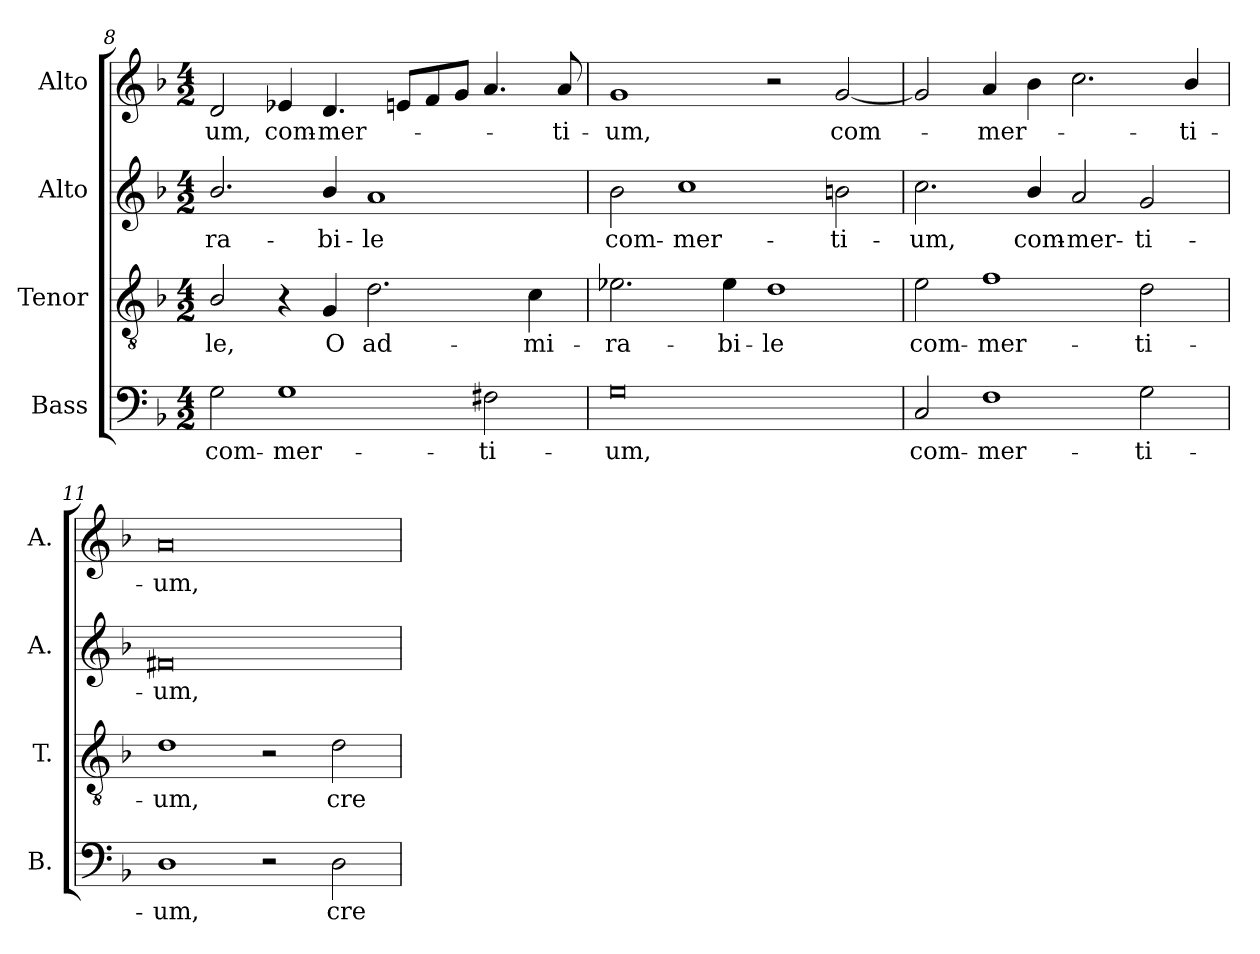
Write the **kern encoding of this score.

**kern	**text	**kern	**text	**kern	**text	**kern	**text
*part4	*part4	*part3	*part3	*part2	*part2	*part1	*part1
*staff4	*staff4	*staff3	*staff3	*staff2	*staff2	*staff1	*staff1
*I"Bass	*	*I"Tenor	*	*I"Alto	*	*I"Alto	*
*I'B.	*	*I'T.	*	*I'A.	*	*I'A.	*
*clefF4	*	*clefGv2	*	*clefG2	*	*clefG2	*
*	*	*ITrd7c12	*	*	*	*	*
*k[b-]	*	*k[b-]	*	*k[b-]	*	*k[b-]	*
*F:	*	*F:	*	*F:	*	*F:	*
*M4/2	*	*M4/2	*	*M4/2	*	*M4/2	*
=8	=8	=8	=8	=8	=8	=8	=8
!	!LO:LY:b:color=#000000	!	!	!	!	!	!
!	!	!	!LO:LY:b:color=#000000	!	!	!	!
!	!	!	!	!	!LO:LY:b:color=#000000	!	!
!	!	!	!	!	!	!	!LO:LY:b:color=#000000
2Gi\	com-	2BB-i/	-le,	2.b-i/	-ra-	2di/	-um,
!	!LO:LY:b:color=#000000	!	!	!	!	!	!
!	!	!	!	!	!	!	!LO:LY:b:color=#000000
1Gi	-mer-	4r	.	.	.	4e-Xi/	com-
!	!	!	!LO:LY:b:color=#000000	!	!	!	!
!	!	!	!	!	!LO:LY:b:color=#000000	!	!
!	!	!	!	!	!	!	!LO:LY:b:color=#000000
.	.	4GGi/	O	4b-i/	-bi-	4.di/	-mer-
!	!	!	!LO:LY:b:color=#000000	!	!	!	!
!	!	!	!	!	!LO:LY:b:color=#000000	!	!
.	.	2.Di\	ad-	1ai	-le	.	.
.	.	.	.	.	.	8eni/L	.
.	.	.	.	.	.	8fi/	.
.	.	.	.	.	.	8gi/J	.
!	!LO:LY:b:color=#000000	!	!	!	!	!	!
2F#Xi\	-ti-	.	.	.	.	4.ai/	.
!	!	!	!LO:LY:b:color=#000000	!	!	!	!
.	.	4Ci\	-mi-	.	.	.	.
!	!	!	!	!	!	!	!LO:LY:b:color=#000000
.	.	.	.	.	.	8ai/	-ti-
!!LO:LB:g=z
=9	=9	=9	=9	=9	=9	=9	=9
!	!LO:LY:b:color=#000000	!	!	!	!	!	!
!	!	!	!LO:LY:b:color=#000000	!	!	!	!
!	!	!	!	!	!LO:LY:b:color=#000000	!	!
!	!	!	!	!	!	!	!LO:LY:b:color=#000000
0Gi	-um,	2.E-Xi\	-ra-	2b-i\	com-	1gi	-um,
!	!	!	!	!	!LO:LY:b:color=#000000	!	!
.	.	.	.	1cci	-mer-	.	.
!	!	!	!LO:LY:b:color=#000000	!	!	!	!
.	.	4E-i\	-bi-	.	.	.	.
!	!	!	!LO:LY:b:color=#000000	!	!	!	!
.	.	1Di	-le	.	.	2r	.
!	!	!	!	!	!LO:LY:b:color=#000000	!	!
!	!	!	!	!	!	!	!LO:LY:b:color=#000000
.	.	.	.	2bni\	-ti-	[2gi/	com-
=10	=10	=10	=10	=10	=10	=10	=10
!	!LO:LY:b:color=#000000	!	!	!	!	!	!
!	!	!	!LO:LY:b:color=#000000	!	!	!	!
!	!	!	!	!	!LO:LY:b:color=#000000	!	!
2Ci/	com-	2Ei\	com-	2.cci\	-um,	2gi/]	.
!	!LO:LY:b:color=#000000	!	!	!	!	!	!
!	!	!	!LO:LY:b:color=#000000	!	!	!	!
!	!	!	!	!	!	!	!LO:LY:b:color=#000000
1Fi	-mer-	1Fi	-mer-	.	.	4ai/	-mer-
!	!	!	!	!	!LO:LY:b:color=#000000	!	!
.	.	.	.	4b-i/	com-	4b-i\	.
!	!	!	!	!	!LO:LY:b:color=#000000	!	!
.	.	.	.	2ai/	-mer-	2.cci\	.
!	!LO:LY:b:color=#000000	!	!	!	!	!	!
!	!	!	!LO:LY:b:color=#000000	!	!	!	!
!	!	!	!	!	!LO:LY:b:color=#000000	!	!
2Gi\	-ti-	2Di\	-ti-	2gi/	-ti-	.	.
!	!	!	!	!	!	!	!LO:LY:b:color=#000000
.	.	.	.	.	.	4b-i/	-ti-
=11	=11	=11	=11	=11	=11	=11	=11
!	!LO:LY:b:color=#000000	!	!	!	!	!	!
!	!	!	!LO:LY:b:color=#000000	!	!	!	!
!	!	!	!	!	!LO:LY:b:color=#000000	!	!
!	!	!	!	!	!	!	!LO:LY:b:color=#000000
1Di	-um,	1Di	-um,	0f#Xi	-um,	0ai	-um,
2r	.	2r	.	.	.	.	.
!	!LO:LY:b:color=#000000	!	!	!	!	!	!
!	!	!	!LO:LY:b:color=#000000	!	!	!	!
2Di\	cre-	2Di\	cre-	.	.	.	.
=	=	=	=	=	=	=	=
*-	*-	*-	*-	*-	*-	*-	*-
